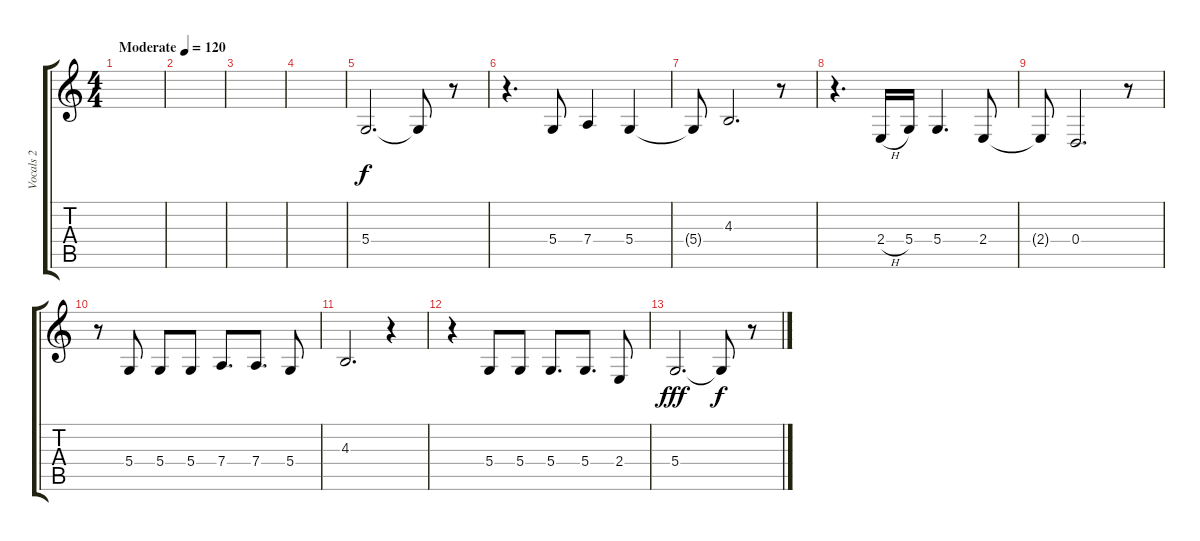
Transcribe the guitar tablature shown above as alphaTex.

\track ("Vocals 2" "Vocals 2") {instrument tenorsax}
\staff {score tabs}
\tuning (E4 B3 G3 D3 A2 E2) {hide}
\ts (4 4)
\tempo (120 "Moderate")
\clef g2
\ks c
|
|
|
|
5.4.2{d} 5.4{t}.8 r.8 |
r.4{d} 5.4.8 7.4.4 5.4.4 |
5.4{t}.8 4.3.2{d} r.8 |
r.4{d} 2.4{h}.16 5.4.16 5.4.4{d} 2.4.8 |
2.4{t}.8 0.4.2{d} r.8 |
r.8 5.4.8 5.4.8 5.4.8 7.4.8{d} 7.4.8{d} 5.4.8 |
4.3.2{d} r.4 |
r.4 5.4.8 5.4.8 5.4.8{d} 5.4.8{d} 2.4.8 |
5.4.2{d dy fff} 5.4{t}.8{dy f} r.8
